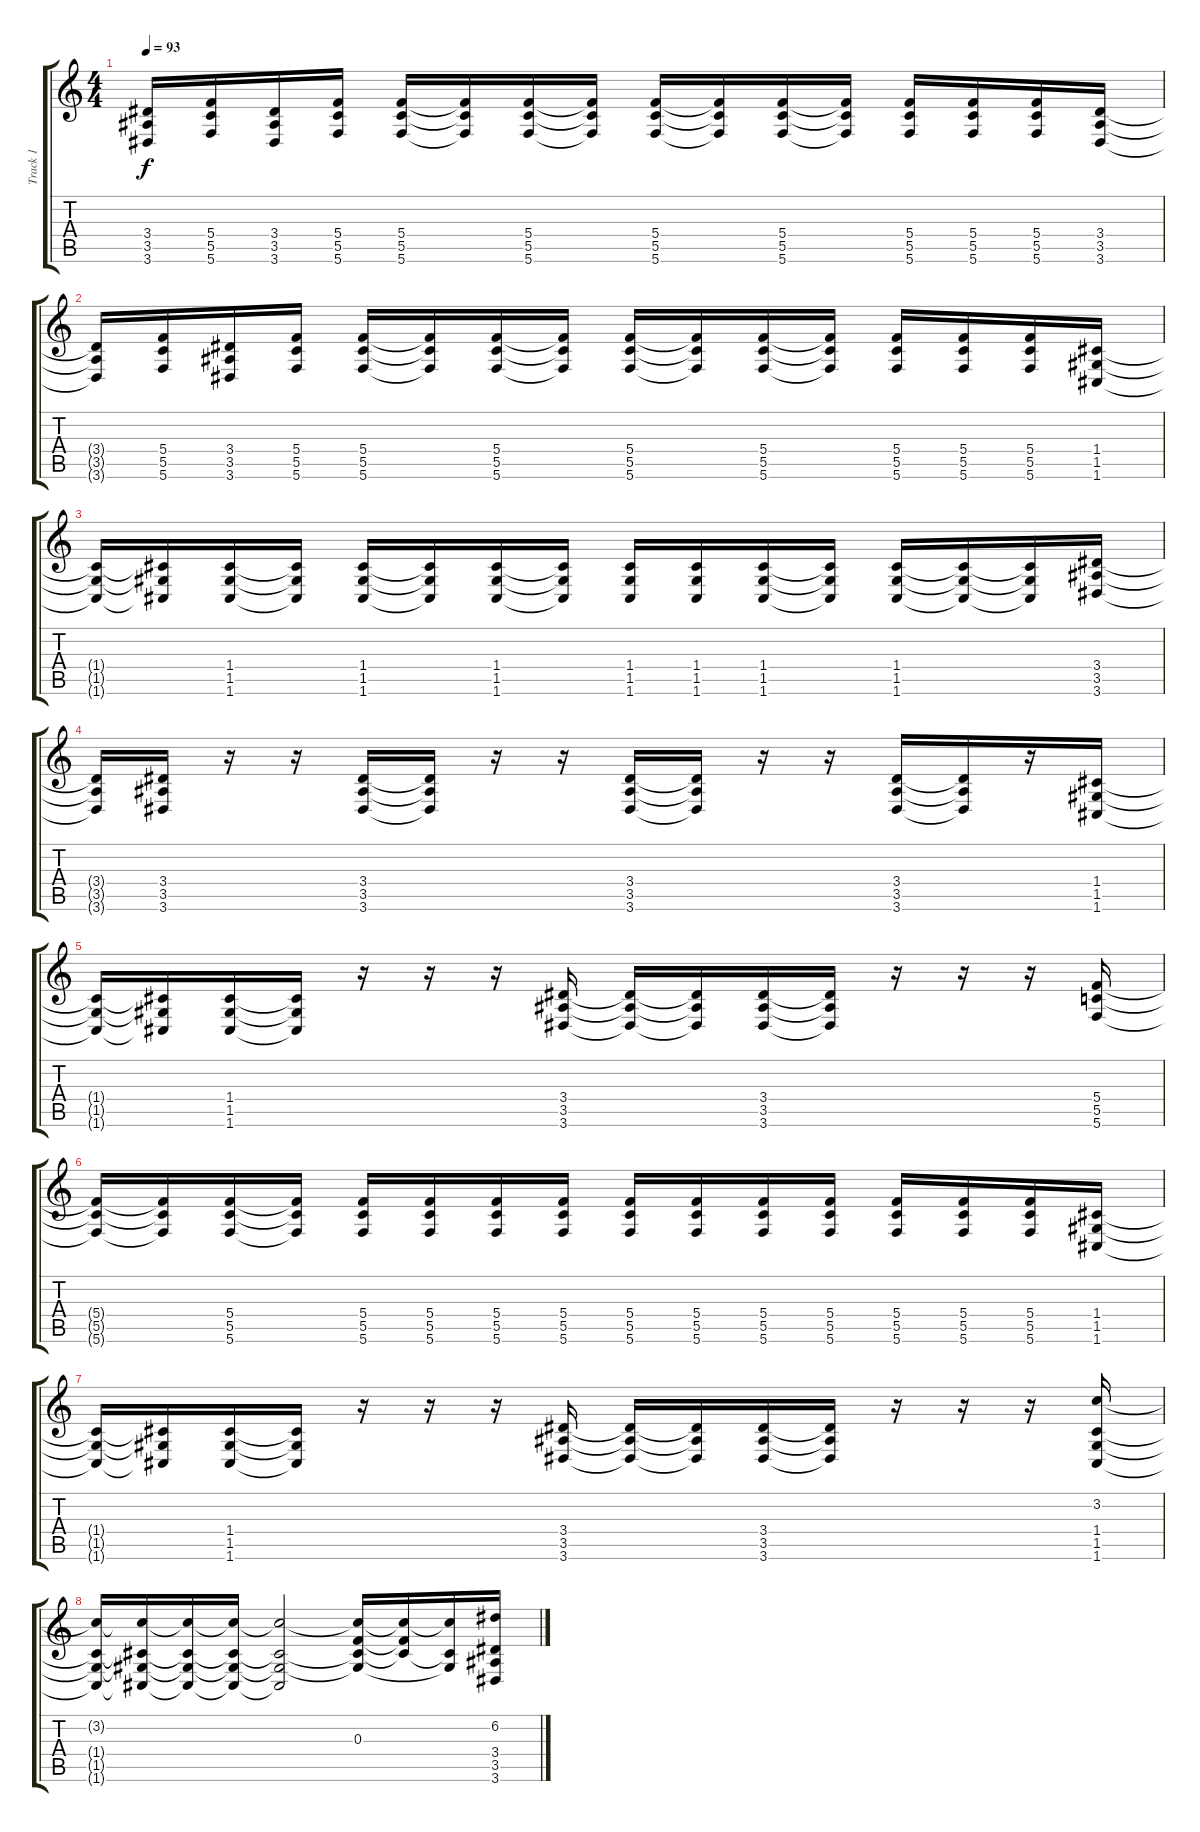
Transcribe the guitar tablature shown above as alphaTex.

\track ("Track 1" "Track 1") {instrument overdrivenguitar}
\staff {score tabs}
\tuning (D4 A3 F3 C3 G2 C2) {hide}
\ts (4 4)
\tempo 93
\clef g2
\ks c
(3.4{t} 3.5{t} 3.6{t}).16{dy f} (5.4 5.5 5.6).16 (3.4 3.5 3.6).16 (5.4 5.5 5.6).16 (5.4 5.5 5.6).16 (5.4{t} 5.5{t} 5.6{t}).16 (5.4 5.5 5.6).16 (5.4{t} 5.5{t} 5.6{t}).16 (5.4 5.5 5.6).16 (5.4{t} 5.5{t} 5.6{t}).16 (5.4 5.5 5.6).16 (5.4{t} 5.5{t} 5.6{t}).16 (5.4 5.5 5.6).16 (5.4 5.5 5.6).16 (5.4 5.5 5.6).16 (3.4 3.5 3.6).16 |
(3.4{t} 3.5{t} 3.6{t}).16 (5.4 5.5 5.6).16 (3.4 3.5 3.6).16 (5.4 5.5 5.6).16 (5.4 5.5 5.6).16 (5.4{t} 5.5{t} 5.6{t}).16 (5.4 5.5 5.6).16 (5.4{t} 5.5{t} 5.6{t}).16 (5.4 5.5 5.6).16 (5.4{t} 5.5{t} 5.6{t}).16 (5.4 5.5 5.6).16 (5.4{t} 5.5{t} 5.6{t}).16 (5.4 5.5 5.6).16 (5.4 5.5 5.6).16 (5.4 5.5 5.6).16 (1.4 1.5 1.6).16 |
(1.4{t} 1.5{t} 1.6{t}).16 (1.4{t} 1.5{t} 1.6{t}).16 (1.4 1.5 1.6).16 (1.4{t} 1.5{t} 1.6{t}).16 (1.4 1.5 1.6).16 (1.4{t} 1.5{t} 1.6{t}).16 (1.4 1.5 1.6).16 (1.4{t} 1.5{t} 1.6{t}).16 (1.4 1.5 1.6).16 (1.4 1.5 1.6).16 (1.4 1.5 1.6).16 (1.4{t} 1.5{t} 1.6{t}).16 (1.4 1.5 1.6).16 (1.4{t} 1.5{t} 1.6{t}).16 (1.4{t} 1.5{t} 1.6{t}).16 (3.4 3.5 3.6).16 |
(3.4{t} 3.5{t} 3.6{t}).16 (3.4 3.5 3.6).16 r.16 r.16 (3.4 3.5 3.6).16 (3.4{t} 3.5{t} 3.6{t}).16 r.16 r.16 (3.4 3.5 3.6).16 (3.4{t} 3.5{t} 3.6{t}).16 r.16 r.16 (3.4 3.5 3.6).16 (3.4{t} 3.5{t} 3.6{t}).16 r.16 (1.4 1.5 1.6).16 |
(1.4{t} 1.5{t} 1.6{t}).16 (1.4{t} 1.5{t} 1.6{t}).16 (1.4 1.5 1.6).16 (1.4{t} 1.5{t} 1.6{t}).16 r.16 r.16 r.16 (3.4 3.5 3.6).16 (3.4{t} 3.5{t} 3.6{t}).16 (3.4{t} 3.5{t} 3.6{t}).16 (3.4 3.5 3.6).16 (3.4{t} 3.5{t} 3.6{t}).16 r.16 r.16 r.16 (5.4 5.5 5.6).16 |
(5.4{t} 5.5{t} 5.6{t}).16 (5.4{t} 5.5{t} 5.6{t}).16 (5.4 5.5 5.6).16 (5.4{t} 5.5{t} 5.6{t}).16 (5.4 5.5 5.6).16 (5.4 5.5 5.6).16 (5.4 5.5 5.6).16 (5.4 5.5 5.6).16 (5.4 5.5 5.6).16 (5.4 5.5 5.6).16 (5.4 5.5 5.6).16 (5.4 5.5 5.6).16 (5.4 5.5 5.6).16 (5.4 5.5 5.6).16 (5.4 5.5 5.6).16 (1.4 1.5 1.6).16 |
(1.4{t} 1.5{t} 1.6{t}).16 (1.4{t} 1.5{t} 1.6{t}).16 (1.4 1.5 1.6).16 (1.4{t} 1.5{t} 1.6{t}).16 r.16 r.16 r.16 (3.4 3.5 3.6).16 (3.4{t} 3.5{t} 3.6{t}).16 (3.4{t} 3.5{t} 3.6{t}).16 (3.4 3.5 3.6).16 (3.4{t} 3.5{t} 3.6{t}).16 r.16 r.16 r.16 (3.2 1.4 1.5 1.6).16 |
(3.2{t} 1.4{t} 1.5{t} 1.6{t}).16 (3.2{t} 1.4{t} 1.5{t} 1.6{t}).16 (3.2{t} 1.4{t} 1.5{t} 1.6{t}).16 (3.2{t} 1.4{t} 1.5{t} 1.6{t}).16 (3.2{t} 1.4{t} 1.5{t} 1.6{t}).2 (3.2{t} 0.3 1.4{t} 1.5{t}).16 (3.2{t} 0.3{t} 1.4{t}).16 (3.2{t} 1.4{t} 1.5{t}).16 (6.2 3.4 3.5 3.6).16
